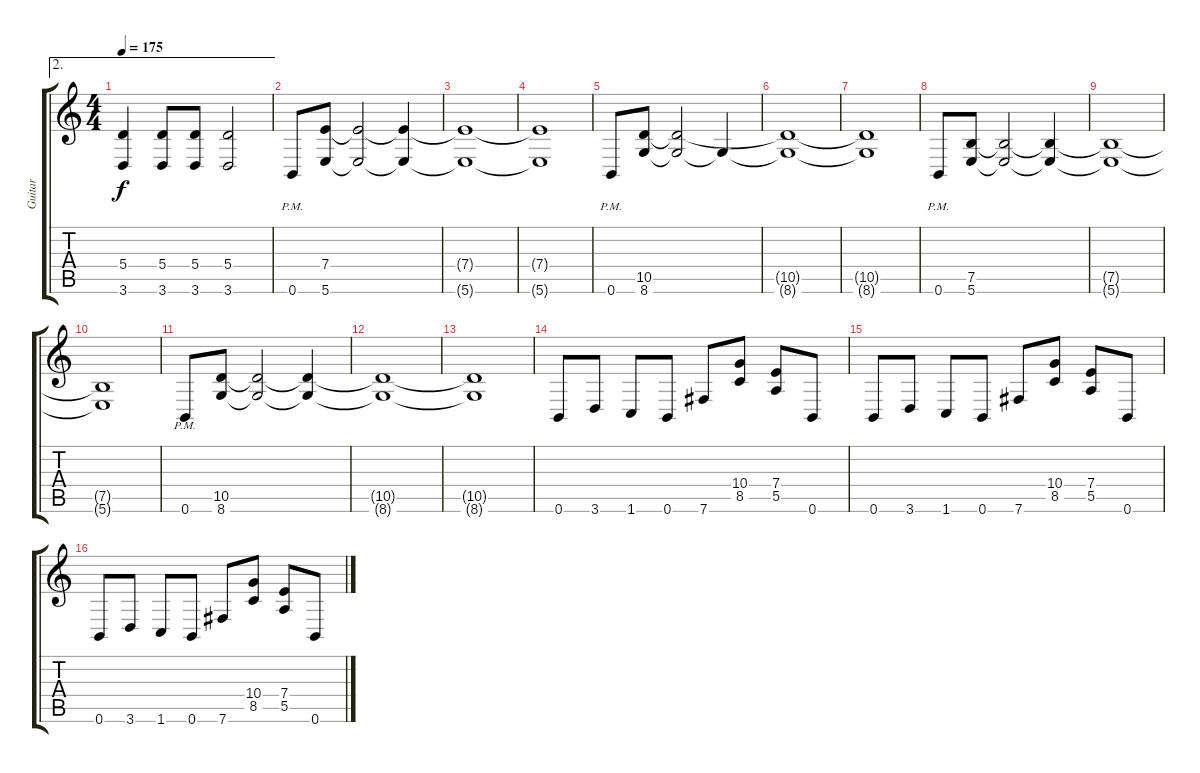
\track ("Guitar" "Guitar") {instrument distortionguitar}
\staff {score tabs}
\tuning (B3 Gb3 D3 A2 E2 B1) {hide}
\ae 2
\ts (4 4)
\tempo 175
\clef g2
\ks c
(5.4 3.6).4{dy f} (5.4 3.6).8 (5.4 3.6).8 (5.4 3.6).2 |
0.6{pm}.8 (7.4 5.6).8 (7.4{t} 5.6{t}).2 (7.4{t} 5.6{t}).4 |
(7.4{t} 5.6{t}).1 |
(7.4{t} 5.6{t}).1 |
0.6{pm}.8 (10.5 8.6).8 (10.5{t} 8.6{t}).2 8.6{t}.4 |
(10.5{t} 8.6{t}).1 |
(10.5{t} 8.6{t}).1 |
0.6{pm}.8 (7.5 5.6).8 (7.5{t} 5.6{t}).2 (7.5{t} 5.6{t}).4 |
(7.5{t} 5.6{t}).1 |
(7.5{t} 5.6{t}).1 |
0.6{pm}.8 (10.5 8.6).8 (10.5{t} 8.6{t}).2 (10.5{t} 8.6{t}).4 |
(10.5{t} 8.6{t}).1 |
(10.5{t} 8.6{t}).1 |
0.6.8 3.6.8 1.6.8 0.6.8 7.6.8 (10.4 8.5).8 (7.4 5.5).8 0.6.8 |
0.6.8 3.6.8 1.6.8 0.6.8 7.6.8 (10.4 8.5).8 (7.4 5.5).8 0.6.8 |
0.6.8 3.6.8 1.6.8 0.6.8 7.6.8 (10.4 8.5).8 (7.4 5.5).8 0.6.8
